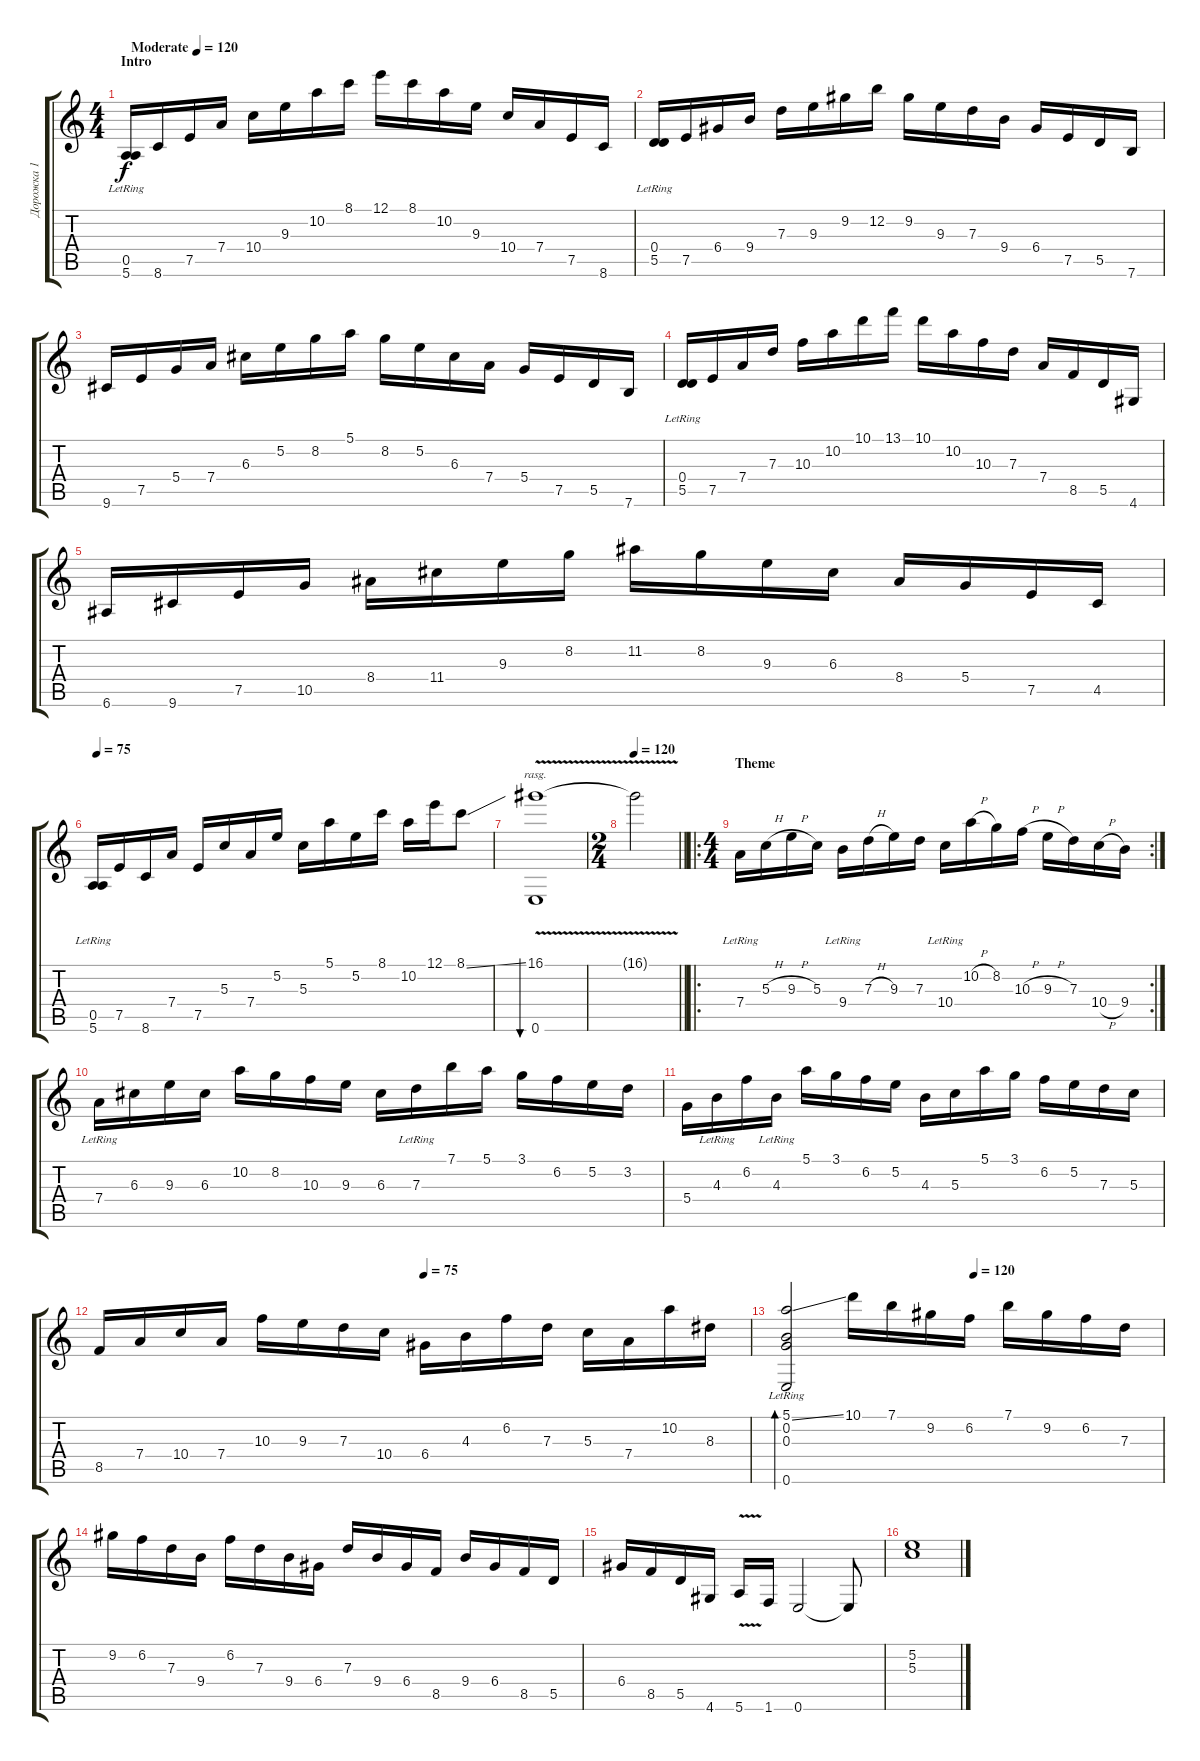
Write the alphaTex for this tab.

\track ("Дорожка 1" "Дорожка 1") {instrument acousticguitarnylon}
\staff {score tabs}
\tuning (E4 B3 G3 D3 A2 E2) {hide}
\ts (4 4)
\section ("" "Intro")
\tempo (120 "Moderate")
\clef g2
\ks c
(0.5{lr} 5.6).16{dy f instrument acousticguitarnylon} 8.6.16 7.5.16 7.4.16 10.4.16 9.3.16 10.2.16 8.1.16 12.1.16 8.1.16 10.2.16 9.3.16 10.4.16 7.4.16 7.5.16 8.6.16 |
(0.4{lr} 5.5).16 7.5.16 6.4.16 9.4.16 7.3.16 9.3.16 9.2.16 12.2.16 9.2.16 9.3.16 7.3.16 9.4.16 6.4.16 7.5.16 5.5.16 7.6.16 |
9.6.16 7.5.16 5.4.16 7.4.16 6.3.16 5.2.16 8.2.16 5.1.16 8.2.16 5.2.16 6.3.16 7.4.16 5.4.16 7.5.16 5.5.16 7.6.16 |
(0.4{lr} 5.5).16 7.5.16 7.4.16 7.3.16 10.3.16 10.2.16 10.1.16 13.1.16 10.1.16 10.2.16 10.3.16 7.3.16 7.4.16 8.5.16 5.5.16 4.6.16 |
6.6.16 9.6.16 7.5.16 10.5.16 8.4.16 11.4.16 9.3.16 8.2.16 11.2.16 8.2.16 9.3.16 6.3.16 8.4.16 5.4.16 7.5.16 4.5.16 |
\tempo 75
(0.5{lr} 5.6).16 7.5.16 8.6.16 7.4.16 7.5.16 5.3.16 7.4.16 5.2.16 5.3.16 5.1.16 5.2.16 8.1.16 10.2.16 12.1.16 8.1{ss}.8 |
(16.1{v} 0.6).1{bu 480 rasg ii} |
\ts (2 4)
\tempo 120
\barLineRight lightlight
16.1{t}.2 |
\ro
\rc 2
\ts (4 4)
\section ("" "Theme")
7.4{lr}.16 5.3{h}.16 9.3{h}.16 5.3.16 9.4{lr}.16 7.3{h}.16 9.3.16 7.3.16 10.4{lr}.16 10.2{h}.16 8.2.16 10.3{h}.16 9.3{h}.16 7.3.16 10.4{h}.16 9.4.16 |
7.4{lr}.16 6.3.16 9.3.16 6.3.16 10.2.16 8.2.16 10.3.16 9.3.16 6.3.16 7.3{lr}.16 7.1.16 5.1.16 3.1.16 6.2.16 5.2.16 3.2.16 |
5.4.16 4.3{lr}.16 6.2.16 4.3{lr}.16 5.1.16 3.1.16 6.2.16 5.2.16 4.3.16 5.3.16 5.1.16 3.1.16 6.2.16 5.2.16 7.3.16 5.3.16 |
\tempo (75 0.5)
8.5.16 7.4.16 10.4.16 7.4.16 10.3.16 9.3.16 7.3.16 10.4.16 6.4.16 4.3.16 6.2.16 7.3.16 5.3.16 7.4.16 10.2.16 8.3.16 |
\tempo (120 0.5)
(5.1{ss lr} 0.2 0.3 0.6{lr}).2{bd 480} 10.1.16 7.1.16 9.2.16 6.2.16 7.1.16 9.2.16 6.2.16 7.3.16 |
9.2.16 6.2.16 7.3.16 9.4.16 6.2.16 7.3.16 9.4.16 6.4.16 7.3.16 9.4.16 6.4.16 8.5.16 9.4.16 6.4.16 8.5.16 5.5.16 |
6.4.16 8.5.16 5.5.16 4.6.16 5.6{v}.16 1.6.16 0.6.2 0.6{t}.8 |
(5.2 5.3).1
